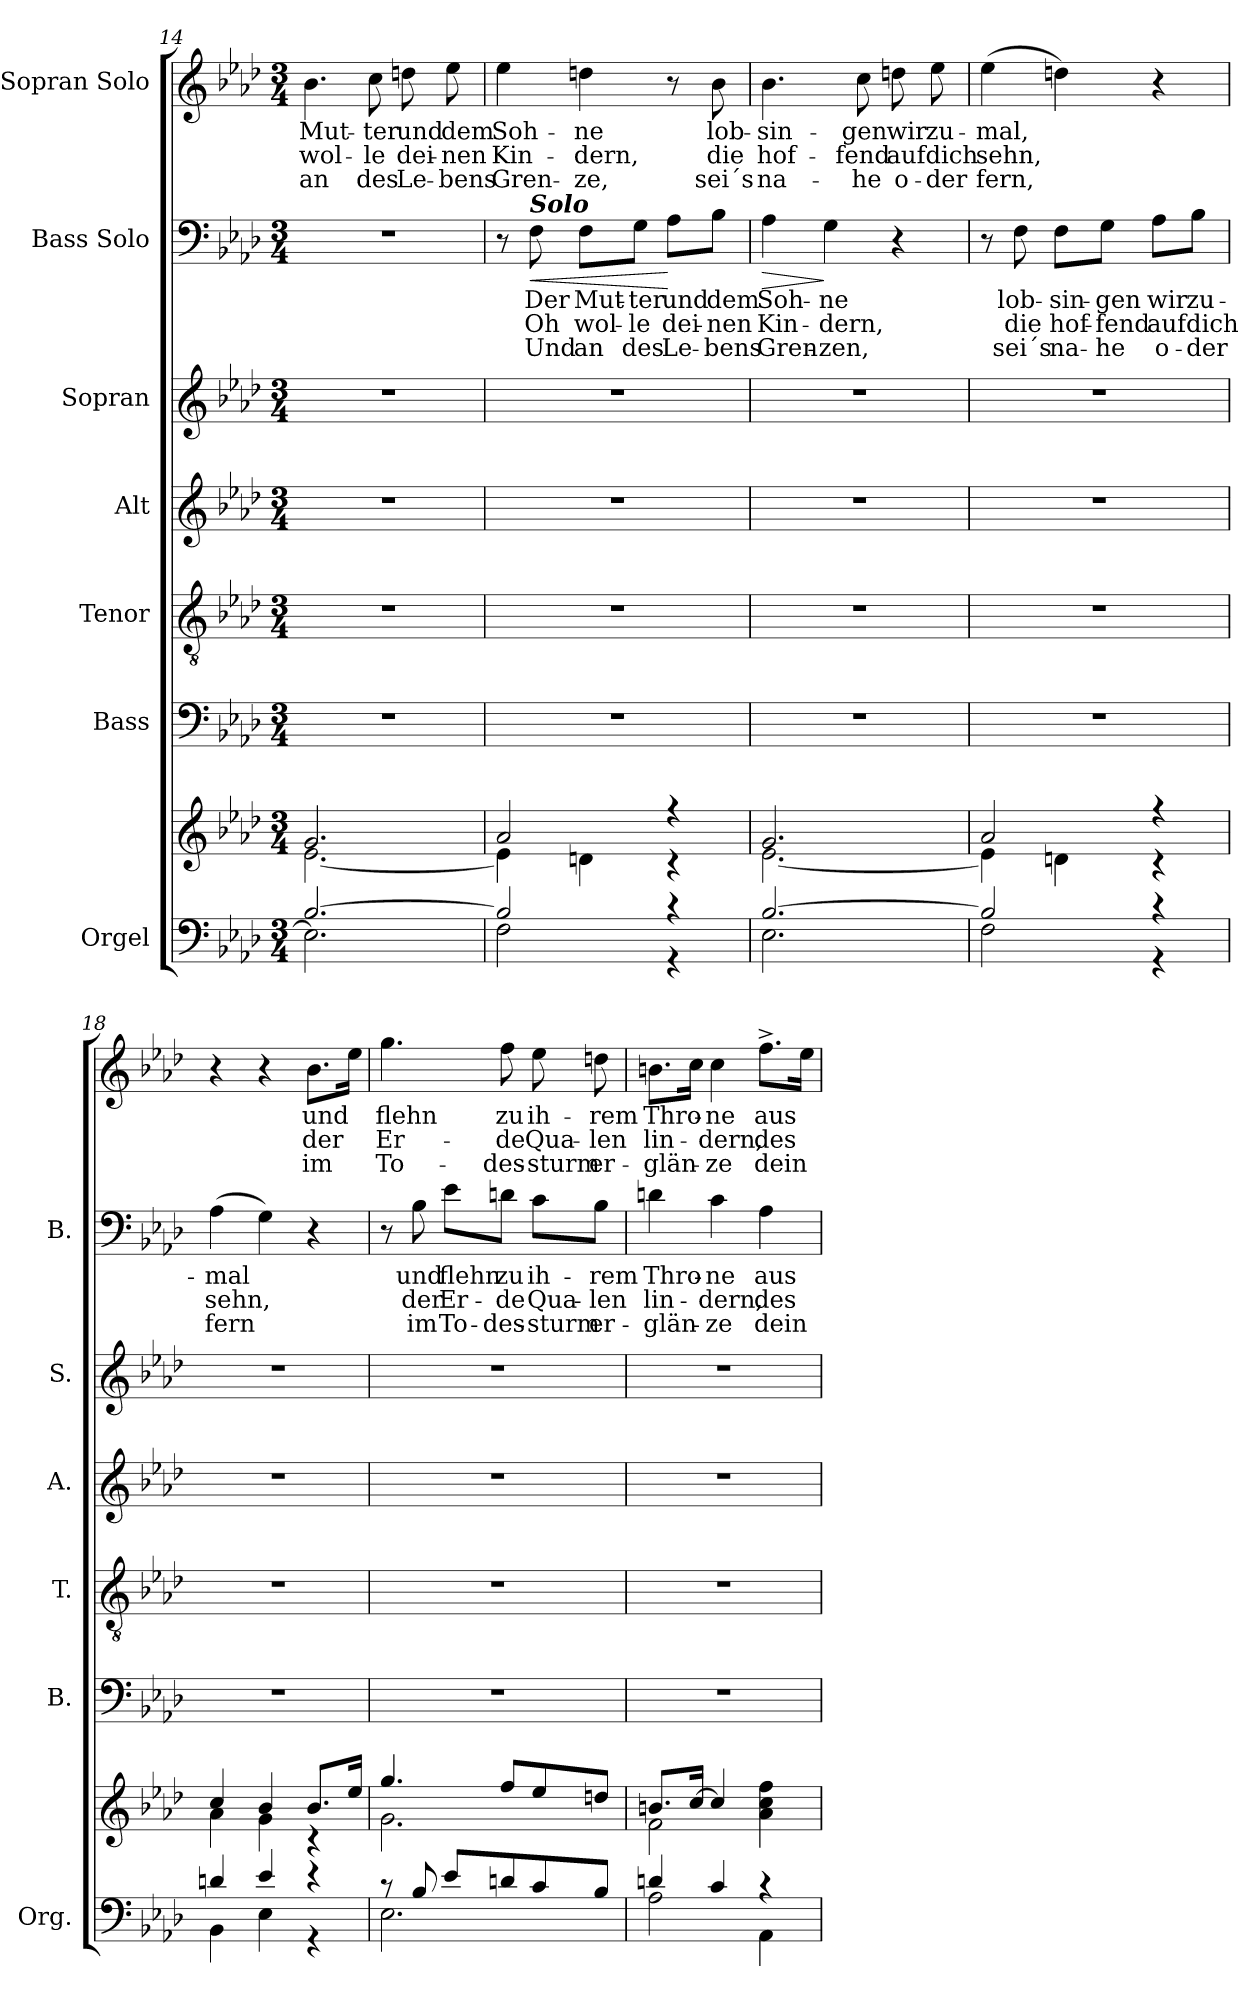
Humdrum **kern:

**kern	**kern	**kern	**kern	**kern	**kern	**kern	**text	**text	**text	**dynam	**kern	**text	**text	**text
*part7	*part7	*part6	*part5	*part4	*part3	*part2	*part2	*part2	*part2	*part2	*part1	*part1	*part1	*part1
*staff8	*staff7	*staff6	*staff5	*staff4	*staff3	*staff2	*staff2	*staff2	*staff2	*staff2	*staff1	*staff1	*staff1	*staff1
*I"Orgel	*	*I"Bass	*I"Tenor	*I"Alt	*I"Sopran	*I"Bass Solo	*	*	*	*	*I"Sopran Solo	*	*	*
*I'Org.	*	*I'B.	*I'T.	*I'A.	*I'S.	*I'B.	*	*	*	*	*	*	*	*
*clefF4	*clefG2	*clefF4	*clefGv2	*clefG2	*clefG2	*clefF4	*	*	*	*	*clefG2	*	*	*
*k[b-e-a-d-]	*k[b-e-a-d-]	*k[b-e-a-d-]	*k[b-e-a-d-]	*k[b-e-a-d-]	*k[b-e-a-d-]	*k[b-e-a-d-]	*	*	*	*	*k[b-e-a-d-]	*	*	*
*A-:	*A-:	*A-:	*A-:	*A-:	*A-:	*A-:	*	*	*	*	*A-:	*	*	*
*M3/4	*M3/4	*M3/4	*M3/4	*M3/4	*M3/4	*M3/4	*	*	*	*	*M3/4	*	*	*
=14	=14	=14	=14	=14	=14	=14	=14	=14	=14	=14	=14	=14	=14	=14
*^	*^	*	*	*	*	*	*	*	*	*	*	*	*	*
!	!	!	!	!	!	!	!	!	!	!	!	!	!	!LO:LY:b	!LO:LY:b	!LO:LY:b
[>2.B-/	2.E-\]	2.g/	[<2.e-\	2.r	2.r	2.r	2.r	2.r	.	.	.	.	4.b-\	Mut-	wol-	an
!	!	!	!	!	!	!	!	!	!	!	!	!	!	!LO:LY:b	!LO:LY:b	!LO:LY:b
.	.	.	.	.	.	.	.	.	.	.	.	.	8cc\	-ter	-le	des
!	!	!	!	!	!	!	!	!	!	!	!	!	!	!LO:LY:b	!LO:LY:b	!LO:LY:b
.	.	.	.	.	.	.	.	.	.	.	.	.	8ddn\	und	dei-	Le-
!	!	!	!	!	!	!	!	!	!	!	!	!	!	!LO:LY:b	!LO:LY:b	!LO:LY:b
.	.	.	.	.	.	.	.	.	.	.	.	.	8ee-\	dem	-nen	-bens
=15	=15	=15	=15	=15	=15	=15	=15	=15	=15	=15	=15	=15	=15	=15	=15	=15
!	!	!	!	!	!	!	!	!	!	!	!	!	!	!LO:LY:b	!LO:LY:b	!LO:LY:b
2B-/]	2F\	2a-/	4e-\]	2.r	2.r	2.r	2.r	8r	.	.	.	.	4ee-\	Soh-	Kin-	Gren-
!	!	!	!	!	!	!	!	!LO:TX:a:Bi:t=Solo	!	!	!	!	!	!	!	!
!	!	!	!	!	!	!	!	!	!LO:LY:b	!LO:LY:b	!LO:LY:b	!LO:HP:b	!	!	!	!
.	.	.	.	.	.	.	.	8F\	Der	Oh	Und	<	.	.	.	.
!	!	!	!	!	!	!	!	!	!LO:LY:b	!LO:LY:b	!LO:LY:b	!	!	!LO:LY:b	!LO:LY:b	!LO:LY:b
.	.	.	4dn\	.	.	.	.	8F\L	Mut-	wol-	an	.	4ddn\	-ne	-dern,	-ze,
!	!	!	!	!	!	!	!	!	!LO:LY:b	!LO:LY:b	!LO:LY:b	!	!	!	!	!
.	.	.	.	.	.	.	.	8G\J	-ter	-le	des	.	.	.	.	.
!	!	!	!	!	!	!	!	!	!LO:LY:b	!LO:LY:b	!LO:LY:b	!	!	!	!	!
4r	4r	4r	4r	.	.	.	.	8A-\L	und	dei-	Le-	[	8r	.	.	.
!	!	!	!	!	!	!	!	!	!LO:LY:b	!LO:LY:b	!LO:LY:b	!	!	!LO:LY:b	!LO:LY:b	!LO:LY:b
.	.	.	.	.	.	.	.	8B-\J	dem	-nen	-bens	.	8b-\	lob-	die	sei´s
=16	=16	=16	=16	=16	=16	=16	=16	=16	=16	=16	=16	=16	=16	=16	=16	=16
!	!	!	!	!	!	!	!	!	!LO:LY:b	!LO:LY:b	!LO:LY:b	!LO:HP:b	!	!LO:LY:b	!LO:LY:b	!LO:LY:b
[>2.B-/	2.E-\	2.g/	[<2.e-\	2.r	2.r	2.r	2.r	4A-\	Soh-	Kin-	Gren-	>	4.b-\	-sin-	hof-	na-
!	!	!	!	!	!	!	!	!	!LO:LY:b	!LO:LY:b	!LO:LY:b	!	!	!	!	!
.	.	.	.	.	.	.	.	4G\	-ne	-dern,	-zen,	]	.	.	.	.
!	!	!	!	!	!	!	!	!	!	!	!	!	!	!LO:LY:b	!LO:LY:b	!LO:LY:b
.	.	.	.	.	.	.	.	.	.	.	.	.	8cc\	-gen	-fend	-he
!	!	!	!	!	!	!	!	!	!	!	!	!	!	!LO:LY:b	!LO:LY:b	!LO:LY:b
.	.	.	.	.	.	.	.	4r	.	.	.	.	8ddn\	wir	auf	o-
!	!	!	!	!	!	!	!	!	!	!	!	!	!	!LO:LY:b	!LO:LY:b	!LO:LY:b
.	.	.	.	.	.	.	.	.	.	.	.	.	8ee-\	zu-	dich	-der
!!LO:PB:g=z
=17	=17	=17	=17	=17	=17	=17	=17	=17	=17	=17	=17	=17	=17	=17	=17	=17
!	!	!	!	!	!	!	!	!	!	!	!	!	!	!LO:LY:b	!LO:LY:b	!LO:LY:b
2B-/]	2F\	2a-/	4e-\]	2.r	2.r	2.r	2.r	8r	.	.	.	.	(>4ee-\	-mal,	sehn,	fern,
!	!	!	!	!	!	!	!	!	!LO:LY:b	!LO:LY:b	!LO:LY:b	!	!	!	!	!
.	.	.	.	.	.	.	.	8F\	lob-	die	sei´s	.	.	.	.	.
!	!	!	!	!	!	!	!	!	!LO:LY:b	!LO:LY:b	!LO:LY:b	!	!	!	!	!
.	.	.	4dn\	.	.	.	.	8F\L	-sin-	hof-	na-	.	4ddn\)	.	.	.
!	!	!	!	!	!	!	!	!	!LO:LY:b	!LO:LY:b	!LO:LY:b	!	!	!	!	!
.	.	.	.	.	.	.	.	8G\J	-gen	-fend	-he	.	.	.	.	.
!	!	!	!	!	!	!	!	!	!LO:LY:b	!LO:LY:b	!LO:LY:b	!	!	!	!	!
4r	4r	4r	4r	.	.	.	.	8A-\L	wir	auf	o-	.	4r	.	.	.
!	!	!	!	!	!	!	!	!	!LO:LY:b	!LO:LY:b	!LO:LY:b	!	!	!	!	!
.	.	.	.	.	.	.	.	8B-\J	zu-	dich	-der	.	.	.	.	.
=18	=18	=18	=18	=18	=18	=18	=18	=18	=18	=18	=18	=18	=18	=18	=18	=18
!	!	!	!	!	!	!	!	!	!LO:LY:b	!LO:LY:b	!LO:LY:b	!	!	!	!	!
4dn/	4BB-\	4cc/	4a-\	2.r	2.r	2.r	2.r	(>4A-\	-mal	sehn,	fern	.	4r	.	.	.
4e-/	4E-\	4b-/	4g\	.	.	.	.	4G\)	.	.	.	.	4r	.	.	.
!	!	!	!	!	!	!	!	!	!	!	!	!	!	!LO:LY:b	!LO:LY:b	!LO:LY:b
4r	4r	8.b-/L	4rc	.	.	.	.	4r	.	.	.	.	8.b-\L	und	der	im
.	.	16ee-/Jk	.	.	.	.	.	.	.	.	.	.	16ee-\Jk	.	.	.
=19	=19	=19	=19	=19	=19	=19	=19	=19	=19	=19	=19	=19	=19	=19	=19	=19
!	!	!	!	!	!	!	!	!	!	!	!	!	!	!LO:LY:b	!LO:LY:b	!LO:LY:b
8rc	2.E-\	4.gg/	2.g\	2.r	2.r	2.r	2.r	8r	.	.	.	.	4.gg\	flehn	Er-	To-
!	!	!	!	!	!	!	!	!	!LO:LY:b	!LO:LY:b	!LO:LY:b	!	!	!	!	!
8B-/	.	.	.	.	.	.	.	8B-\	und	der	im	.	.	.	.	.
!	!	!	!	!	!	!	!	!	!LO:LY:b	!LO:LY:b	!LO:LY:b	!	!	!	!	!
8e-/L	.	.	.	.	.	.	.	8e-\L	flehn	Er-	To-	.	.	.	.	.
!	!	!	!	!	!	!	!	!	!LO:LY:b	!LO:LY:b	!LO:LY:b	!	!	!LO:LY:b	!LO:LY:b	!LO:LY:b
8dn/	.	8ff/L	.	.	.	.	.	8dn\J	zu	-de	-des-	.	8ff\	zu	-de	-des-
!	!	!	!	!	!	!	!	!	!LO:LY:b	!LO:LY:b	!LO:LY:b	!	!	!LO:LY:b	!LO:LY:b	!LO:LY:b
8c/	.	8ee-/	.	.	.	.	.	8c\L	ih-	Qua-	-sturm	.	8ee-\	ih-	Qua-	-sturm
!	!	!	!	!	!	!	!	!	!LO:LY:b	!LO:LY:b	!LO:LY:b	!	!	!LO:LY:b	!LO:LY:b	!LO:LY:b
8B-/J	.	8ddn/J	.	.	.	.	.	8B-\J	-rem	-len	er-	.	8ddn\	-rem	-len	er-
=20	=20	=20	=20	=20	=20	=20	=20	=20	=20	=20	=20	=20	=20	=20	=20	=20
!	!	!	!	!	!	!	!	!	!LO:LY:b	!LO:LY:b	!LO:LY:b	!	!	!LO:LY:b	!LO:LY:b	!LO:LY:b
4dn/	2A-\	8.bn/L	2f\	2.r	2.r	2.r	2.r	4dn\	Thro-	lin-	-glän-	.	8.bn\L	Thro-	lin-	-glän-
.	.	[>16cc/Jk	.	.	.	.	.	.	.	.	.	.	16cc\Jk	.	.	.
!	!	!	!	!	!	!	!	!	!LO:LY:b	!LO:LY:b	!LO:LY:b	!	!	!LO:LY:b	!LO:LY:b	!LO:LY:b
4c/	.	4cc/]	.	.	.	.	.	4c\	-ne	-dern,	-ze	.	4cc\	-ne	-dern,	-ze
!	!	!	!	!	!	!	!	!	!LO:LY:b	!LO:LY:b	!LO:LY:b	!	!	!LO:LY:b	!LO:LY:b	!LO:LY:b
4rc	4AA-\	4a-\ 4cc\ 4ff\	4ryy	.	.	.	.	4A-\	aus	des	dein	.	8.ff^>\L	aus	des	dein
.	.	.	.	.	.	.	.	.	.	.	.	.	16ee-\Jk	.	.	.
*v	*v	*	*	*	*	*	*	*	*	*	*	*	*	*	*	*
*	*v	*v	*	*	*	*	*	*	*	*	*	*	*	*	*
=	=	=	=	=	=	=	=	=	=	=	=	=	=	=
*-	*-	*-	*-	*-	*-	*-	*-	*-	*-	*-	*-	*-	*-	*-
